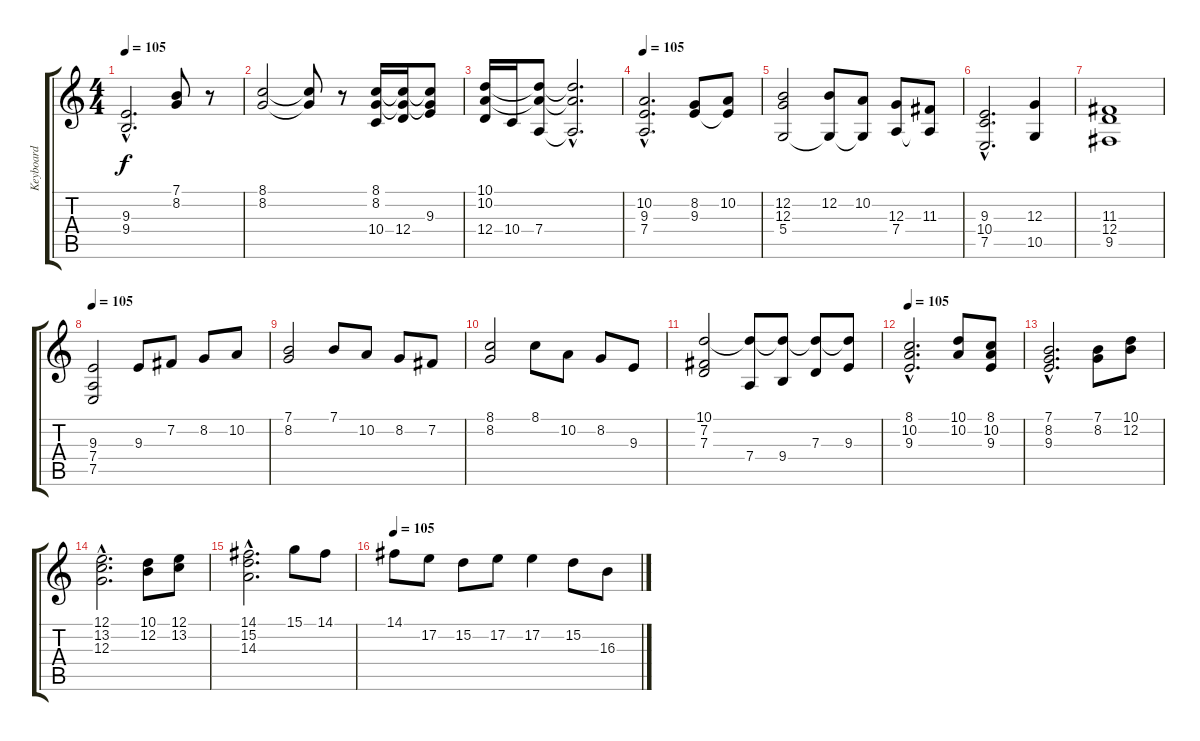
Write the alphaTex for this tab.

\track ("Keyboard" "Keyboard") {instrument drawbarorgan}
\staff {score tabs}
\tuning (E4 B3 G3 D3 A2 E2) {hide}
\ts (4 4)
\tempo 105
\clef g2
\ks c
(9.3{hac} 9.4{hac}).2{d dy f} (7.1 8.2).8 r.8 |
(8.1 8.2).2 (8.1{t} 8.2{t}).8 r.8 (8.1 8.2 10.4).16 (8.1{t} 8.2{t} 12.4).16 (8.1{t} 8.2{t} 9.3).8 |
(10.1 10.2 12.4).16 10.4.16 (10.1{t} 10.2{t} 7.4).8 (10.1{hac t} 10.2{hac t} 7.4{hac t}).2{d} |
\tempo 105
(10.2{hac} 9.3{hac} 7.4{hac}).2{d} (8.2 9.3).8 (10.2 9.3{t}).8 |
(12.2 12.3 5.4).2 (12.2 5.4{t}).8 (10.2 5.4{t}).8 (12.3 7.4).8 (11.3 7.4{t}).8 |
(9.3{hac} 10.4{hac} 7.5{hac}).2{d} (12.3 10.5).4 |
(11.3 12.4 9.5).1 |
\tempo 105
(9.3 7.4 7.5).2 9.3.8 7.2.8 8.2.8 10.2.8 |
(7.1 8.2).2 7.1.8 10.2.8 8.2.8 7.2.8 |
(8.1 8.2).2 8.1.8 10.2.8 8.2.8 9.3.8 |
(10.1 7.2 7.3).2 (10.1{t} 7.4).8 (10.1{t} 9.4).8 (10.1{t} 7.3).8 (10.1{t} 9.3).8 |
\tempo 105
(8.1{hac} 10.2{hac} 9.3{hac}).2{d} (10.1 10.2).8 (8.1 10.2 9.3).8 |
(7.1{hac} 8.2{hac} 9.3{hac}).2{d} (7.1 8.2).8 (10.1 12.2).8 |
(12.1{hac} 13.2{hac} 12.3{hac}).2{d} (10.1 12.2).8 (12.1 13.2).8 |
(14.1{hac} 15.2{hac} 14.3{hac}).2{d} 15.1.8 14.1.8 |
\tempo 105
14.1.8 17.2.8 15.2.8 17.2.8 17.2.4 15.2.8 16.3.8
